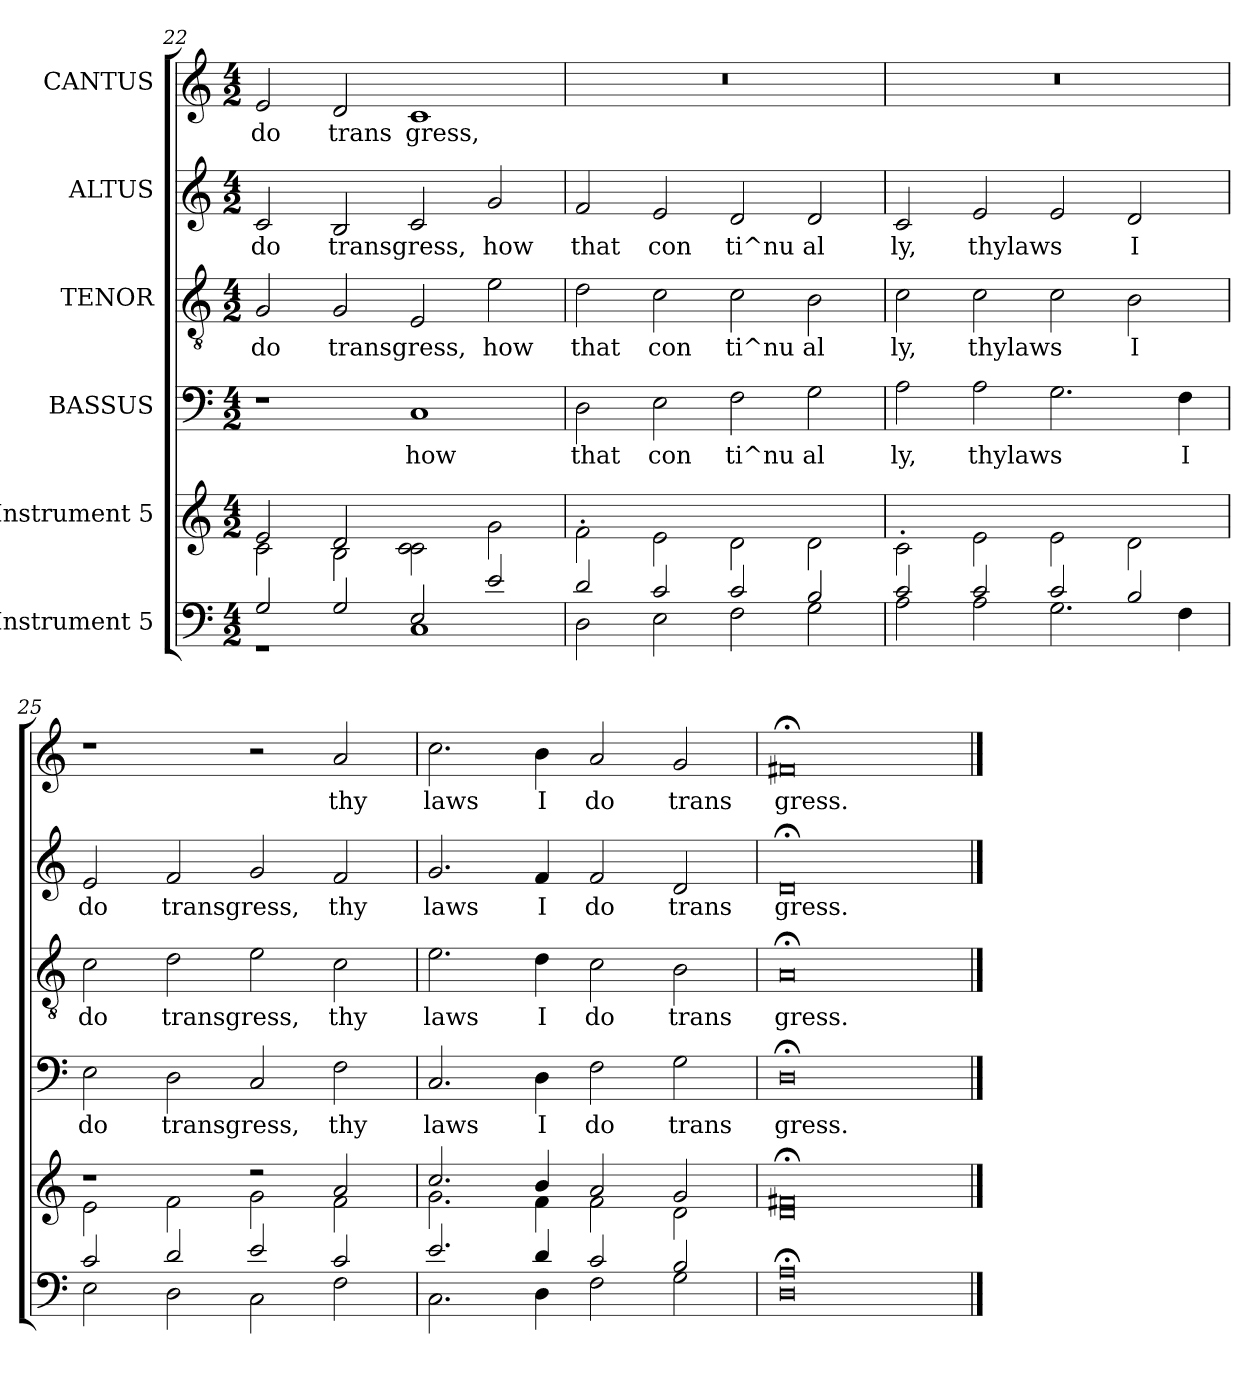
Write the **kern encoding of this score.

**kern	**kern	**kern	**text	**kern	**text	**kern	**text	**kern	**text
*part6	*part5	*part4	*part4	*part3	*part3	*part2	*part2	*part1	*part1
*staff6	*staff5	*staff4	*staff4	*staff3	*staff3	*staff2	*staff2	*staff1	*staff1
*I"Instrument 5	*I"Instrument 5	*I"BASSUS	*	*I"TENOR	*	*I"ALTUS	*	*I"CANTUS	*
!!LO:PB:g=z
*clefF4	*clefG2	*clefF4	*	*clefGv2	*	*clefG2	*	*clefG2	*
*k[]	*k[]	*k[]	*	*k[]	*	*k[]	*	*k[]	*
*C:	*C:	*C:	*	*C:	*	*C:	*	*C:	*
*M4/2	*M4/2	*M4/2	*	*M4/2	*	*M4/2	*	*M4/2	*
=22	=22	=22	=22	=22	=22	=22	=22	=22	=22
*^	*^	*	*	*	*	*	*	*	*
!	!	!	!	!	!	!	!LO:LY:b:cj	!	!LO:LY:b:cj	!	!LO:LY:b:cj
2G/	1r	2e/	2c\	1r	.	2G/	do	2c/	do	2e/	do
!	!	!	!	!	!	!	!LO:LY:b:cj	!	!LO:LY:b:cj	!	!LO:LY:b:cj
2G/	.	2d/	2B\	.	.	2G/	transgress,	2B/	transgress,	2d/	trans
!	!	!	!	!	!LO:LY:b:cj	!	!LO:LY:b:cj	!	!LO:LY:b:cj	!	!LO:LY:b:cj
2E/	1C	1ryy	2c\ 2c\	1C	how	2E/	.	2c/	.	1c	gress,
!	!	!	!	!	!	!	!LO:LY:b:cj	!	!LO:LY:b:cj	!	!
2e/	.	.	2g\	.	.	2e\	how	2g/	how	.	.
=23	=23	=23	=23	=23	=23	=23	=23	=23	=23	=23	=23
!	!	!	!	!	!LO:LY:b:cj	!	!LO:LY:b:cj	!	!LO:LY:b:cj	!	!
*	*	*v	*v	*	*	*	*	*	*	*	*
2d/	2D\	2f'>\	2D\	that	2d\	that	2f/	that	0r	.
!	!	!	!	!LO:LY:b:cj	!	!LO:LY:b:cj	!	!LO:LY:b:cj	!	!
2c/	2E\	2e\	2E\	con	2c\	con	2e/	con	.	.
!	!	!	!	!LO:LY:b:cj	!	!LO:LY:b:cj	!	!LO:LY:b:cj	!	!
2c/	2F\	2d\	2F\	ti^nu	2c\	ti^nu	2d/	ti^nu	.	.
!	!	!	!	!LO:LY:b:cj	!	!LO:LY:b:cj	!	!LO:LY:b:cj	!	!
2B/	2G\	2d\	2G\	al	2B\	al	2d/	al	.	.
=24	=24	=24	=24	=24	=24	=24	=24	=24	=24	=24
!	!	!	!	!LO:LY:b:cj	!	!LO:LY:b:cj	!	!LO:LY:b:cj	!	!
2c/	2A\	2c'>\	2A\	ly,	2c\	ly,	2c/	ly,	0r	.
!	!	!	!	!LO:LY:b:cj	!	!LO:LY:b:cj	!	!LO:LY:b:cj	!	!
2c/	2A\	2e\	2A\	thylaws	2c\	thylaws	2e/	thylaws	.	.
!	!	!	!	!LO:LY:b:cj	!	!LO:LY:b:cj	!	!LO:LY:b:cj	!	!
2c/	2.G\	2e\	2.G\	.	2c\	.	2e/	.	.	.
!	!	!	!	!	!	!LO:LY:b:cj	!	!LO:LY:b:cj	!	!
2B/	.	2d\	.	.	2B\	I	2d/	I	.	.
!	!	!	!	!LO:LY:b:cj	!	!	!	!	!	!
.	4F\	.	4F\	I	.	.	.	.	.	.
=25	=25	=25	=25	=25	=25	=25	=25	=25	=25	=25
*	*	*^	*	*	*	*	*	*	*	*
!	!	!	!	!	!LO:LY:b:cj	!	!LO:LY:b:cj	!	!LO:LY:b:cj	!	!
2c/	2E\	1r	2e\	2E\	do	2c\	do	2e/	do	1r	.
!	!	!	!	!	!LO:LY:b:cj	!	!LO:LY:b:cj	!	!LO:LY:b:cj	!	!
2d/	2D\	.	2f\	2D\	transgress,	2d\	transgress,	2f/	transgress,	.	.
!	!	!	!	!	!LO:LY:b:cj	!	!LO:LY:b:cj	!	!LO:LY:b:cj	!	!
2e/	2C\	2r	2g\	2C/	.	2e\	.	2g/	.	2r	.
!	!	!	!	!	!LO:LY:b:cj	!	!LO:LY:b:cj	!	!LO:LY:b:cj	!	!LO:LY:b:cj
2c/	2F\	2a/	2f\	2F\	thy	2c\	thy	2f/	thy	2a/	thy
=26	=26	=26	=26	=26	=26	=26	=26	=26	=26	=26	=26
!	!	!	!	!	!LO:LY:b:cj	!	!LO:LY:b:cj	!	!LO:LY:b:cj	!	!LO:LY:b:cj
2.e/	2.C\	2.cc/	2.g\	2.C/	laws	2.e\	laws	2.g/	laws	2.cc\	laws
!	!	!	!	!	!LO:LY:b:cj	!	!LO:LY:b:cj	!	!LO:LY:b:cj	!	!LO:LY:b:cj
4d/	4D\	4b/	4f\	4D\	I	4d\	I	4f/	I	4b\	I
!	!	!	!	!	!LO:LY:b:cj	!	!LO:LY:b:cj	!	!LO:LY:b:cj	!	!LO:LY:b:cj
2c/	2F\	2a/	2f\	2F\	do	2c\	do	2f/	do	2a/	do
!	!	!	!	!	!LO:LY:b:cj	!	!LO:LY:b:cj	!	!LO:LY:b:cj	!	!LO:LY:b:cj
2B/	2G\	2g/	2d\	2G\	trans	2B\	trans	2d/	trans	2g/	trans
=27	=27	=27	=27	=27	=27	=27	=27	=27	=27	=27	=27
!	!	!	!	!	!LO:LY:b:cj	!	!LO:LY:b:cj	!	!LO:LY:b:cj	!	!LO:LY:b:cj
*v	*v	*	*	*	*	*	*	*	*	*	*
*	*v	*v	*	*	*	*	*	*	*	*
0A;< 0D;<	0d;< 0f#X;<	0D;<	gress.	0A;<	gress.	0d;<	gress.	0f#X;<	gress.
==	==	==	==	==	==	==	==	==	==
*-	*-	*-	*-	*-	*-	*-	*-	*-	*-
